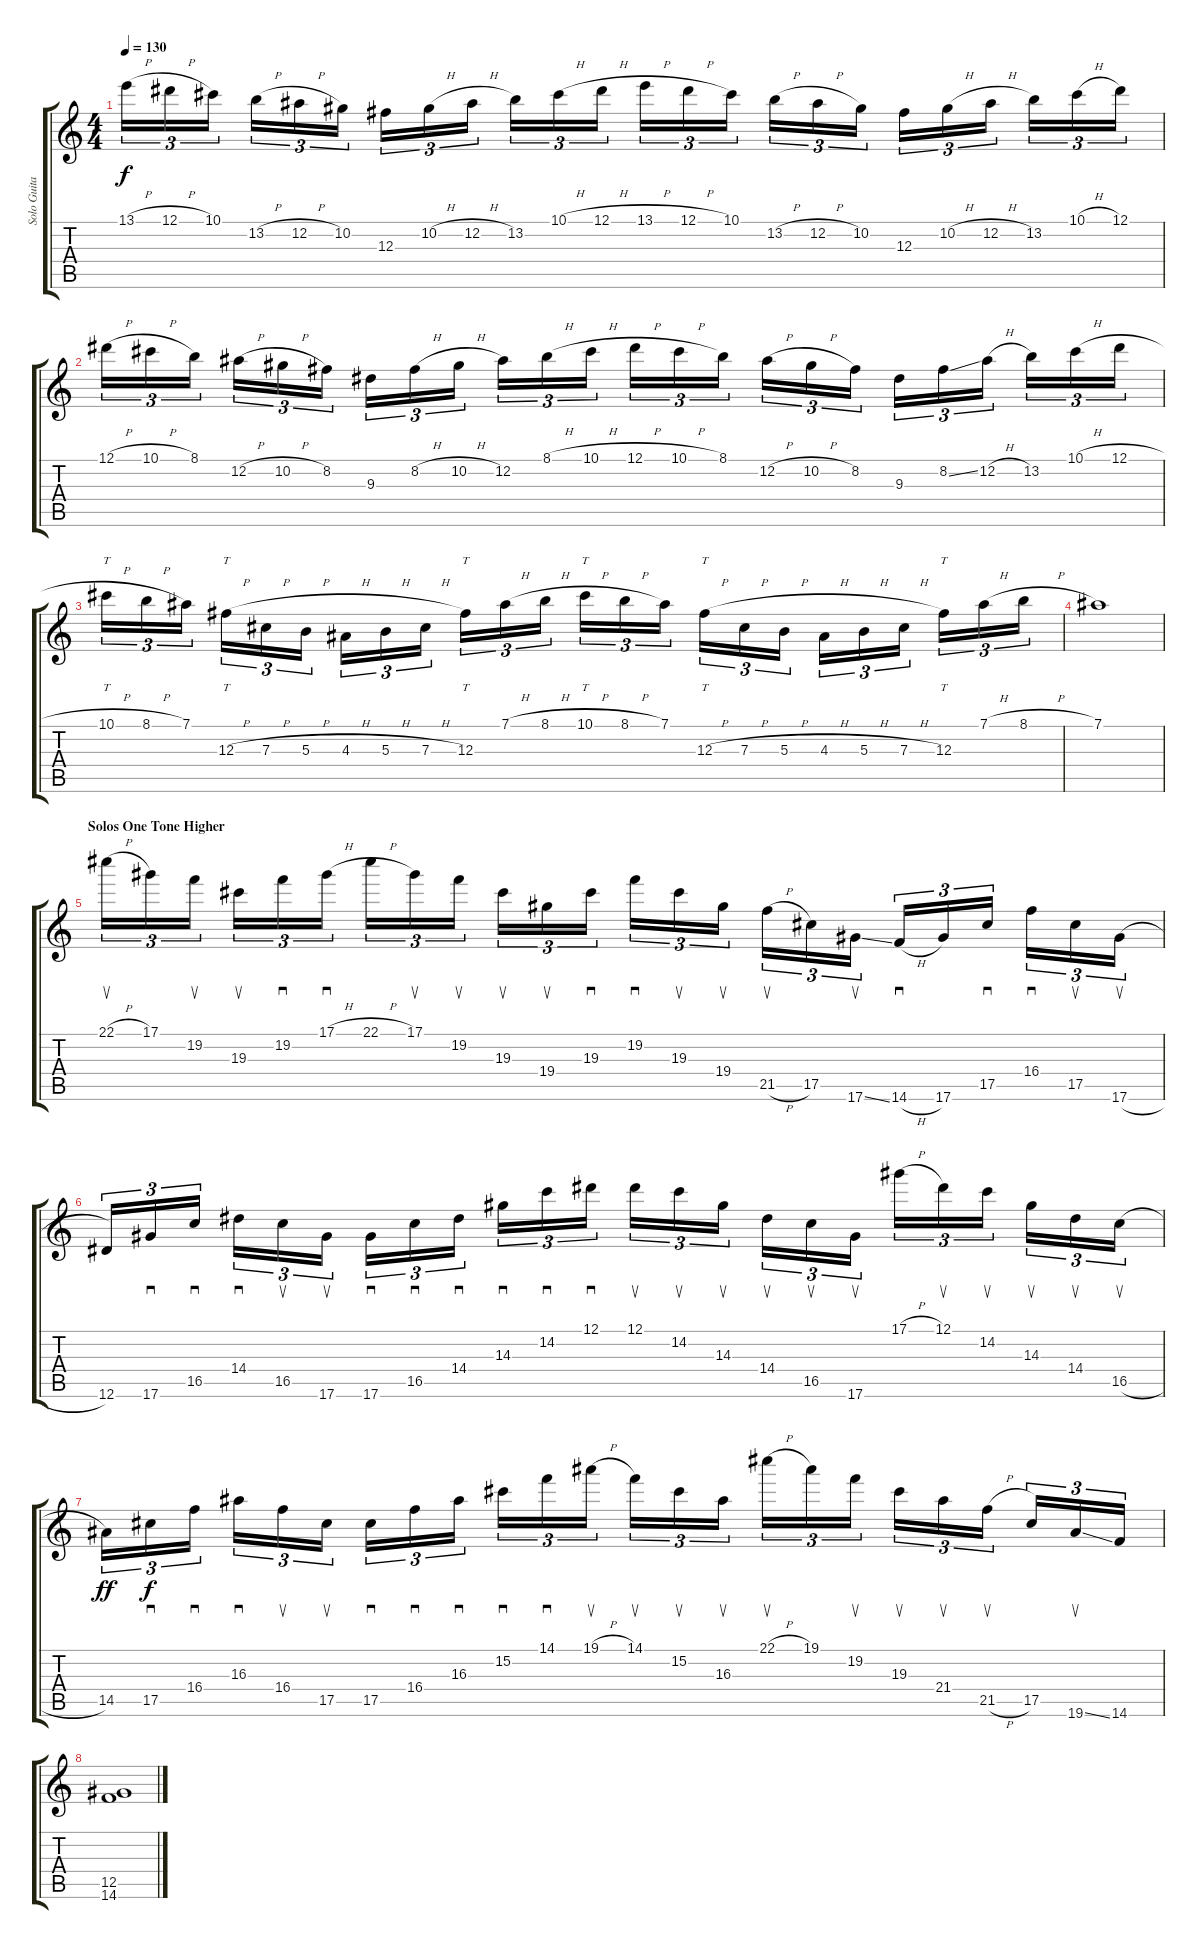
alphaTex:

\track ("Solo Guitar" "Solo Guita") {instrument distortionguitar}
\staff {score tabs}
\tuning (Eb4 Bb3 Gb3 Db3 Ab2 Eb2) {hide}
\ts (4 4)
\tempo 130
\clef g2
\ks c
13.1{h}.16{tu (3 2) dy f} 12.1{h}.16{tu (3 2)} 10.1.16{tu (3 2)} 13.2{h}.16{tu (3 2)} 12.2{h}.16{tu (3 2)} 10.2.16{tu (3 2)} 12.3.16{tu (3 2)} 10.2{h}.16{tu (3 2)} 12.2{h}.16{tu (3 2)} 13.2.16{tu (3 2)} 10.1{h}.16{tu (3 2)} 12.1{h}.16{tu (3 2)} 13.1{h}.16{tu (3 2)} 12.1{h}.16{tu (3 2)} 10.1.16{tu (3 2)} 13.2{h}.16{tu (3 2)} 12.2{h}.16{tu (3 2)} 10.2.16{tu (3 2)} 12.3.16{tu (3 2)} 10.2{h}.16{tu (3 2)} 12.2{h}.16{tu (3 2)} 13.2.16{tu (3 2)} 10.1{h}.16{tu (3 2)} 12.1.16{tu (3 2)} |
12.1{h}.16{tu (3 2)} 10.1{h}.16{tu (3 2)} 8.1.16{tu (3 2)} 12.2{h}.16{tu (3 2)} 10.2{h}.16{tu (3 2)} 8.2.16{tu (3 2)} 9.3.16{tu (3 2)} 8.2{h}.16{tu (3 2)} 10.2{h}.16{tu (3 2)} 12.2.16{tu (3 2)} 8.1{h}.16{tu (3 2)} 10.1{h}.16{tu (3 2)} 12.1{h}.16{tu (3 2)} 10.1{h}.16{tu (3 2)} 8.1.16{tu (3 2)} 12.2{h}.16{tu (3 2)} 10.2{h}.16{tu (3 2)} 8.2.16{tu (3 2)} 9.3.16{tu (3 2)} 8.2{ss}.16{tu (3 2)} 12.2{h}.16{tu (3 2)} 13.2.16{tu (3 2)} 10.1{h}.16{tu (3 2)} 12.1{h}.16{tu (3 2)} |
10.1{h}.16{tt tu (3 2)} 8.1{h}.16{tu (3 2)} 7.1.16{tu (3 2)} 12.3{h}.16{tt tu (3 2)} 7.3{h}.16{tu (3 2)} 5.3{h}.16{tu (3 2)} 4.3{h}.16{tu (3 2)} 5.3{h}.16{tu (3 2)} 7.3{h}.16{tu (3 2)} 12.3.16{tt tu (3 2)} 7.1{h}.16{tu (3 2)} 8.1{h}.16{tu (3 2)} 10.1{h}.16{tt tu (3 2)} 8.1{h}.16{tu (3 2)} 7.1.16{tu (3 2)} 12.3{h}.16{tt tu (3 2)} 7.3{h}.16{tu (3 2)} 5.3{h}.16{tu (3 2)} 4.3{h}.16{tu (3 2)} 5.3{h}.16{tu (3 2)} 7.3{h}.16{tu (3 2)} 12.3.16{tt tu (3 2)} 7.1{h}.16{tu (3 2)} 8.1{h}.16{tu (3 2)} |
7.1.1 |
\section ("" "Solos One Tone Higher")
22.1{h}.16{su tu (3 2)} 17.1.16{tu (3 2)} 19.2.16{su tu (3 2)} 19.3.16{su tu (3 2)} 19.2.16{sd tu (3 2)} 17.1{h}.16{sd tu (3 2)} 22.1{h}.16{tu (3 2)} 17.1.16{su tu (3 2)} 19.2.16{su tu (3 2)} 19.3.16{su tu (3 2)} 19.4.16{su tu (3 2)} 19.3.16{sd tu (3 2)} 19.2.16{sd tu (3 2)} 19.3.16{su tu (3 2)} 19.4.16{su tu (3 2)} 21.5{h}.16{su tu (3 2)} 17.5.16{tu (3 2)} 17.6{ss}.16{su tu (3 2)} 14.6{h}.16{sd tu (3 2)} 17.6.16{tu (3 2)} 17.5.16{sd tu (3 2)} 16.4.16{sd tu (3 2)} 17.5.16{su tu (3 2)} 17.6{h}.16{su tu (3 2)} |
12.6.16{tu (3 2)} 17.6.16{sd tu (3 2)} 16.5.16{sd tu (3 2)} 14.4.16{sd tu (3 2)} 16.5.16{su tu (3 2)} 17.6.16{su tu (3 2)} 17.6.16{sd tu (3 2)} 16.5.16{sd tu (3 2)} 14.4.16{sd tu (3 2)} 14.3.16{sd tu (3 2)} 14.2.16{sd tu (3 2)} 12.1.16{sd tu (3 2)} 12.1.16{su tu (3 2)} 14.2.16{su tu (3 2)} 14.3.16{su tu (3 2)} 14.4.16{su tu (3 2)} 16.5.16{su tu (3 2)} 17.6.16{su tu (3 2)} 17.1{h}.16{tu (3 2)} 12.1.16{su tu (3 2)} 14.2.16{su tu (3 2)} 14.3.16{su tu (3 2)} 14.4.16{su tu (3 2)} 16.5{h}.16{su tu (3 2)} |
14.5.16{tu (3 2) dy ff} 17.5.16{sd tu (3 2) dy f} 16.4.16{sd tu (3 2)} 16.3.16{sd tu (3 2)} 16.4.16{su tu (3 2)} 17.5.16{su tu (3 2)} 17.5.16{sd tu (3 2)} 16.4.16{sd tu (3 2)} 16.3.16{sd tu (3 2)} 15.2.16{sd tu (3 2)} 14.1.16{sd tu (3 2)} 19.1{h}.16{su tu (3 2)} 14.1.16{su tu (3 2)} 15.2.16{su tu (3 2)} 16.3.16{su tu (3 2)} 22.1{h}.16{su tu (3 2)} 19.1.16{tu (3 2)} 19.2.16{su tu (3 2)} 19.3.16{su tu (3 2)} 21.4.16{su tu (3 2)} 21.5{h}.16{su tu (3 2)} 17.5.16{tu (3 2)} 19.6{ss}.16{su tu (3 2)} 14.6.16{tu (3 2)} |
(12.5 14.6).1
